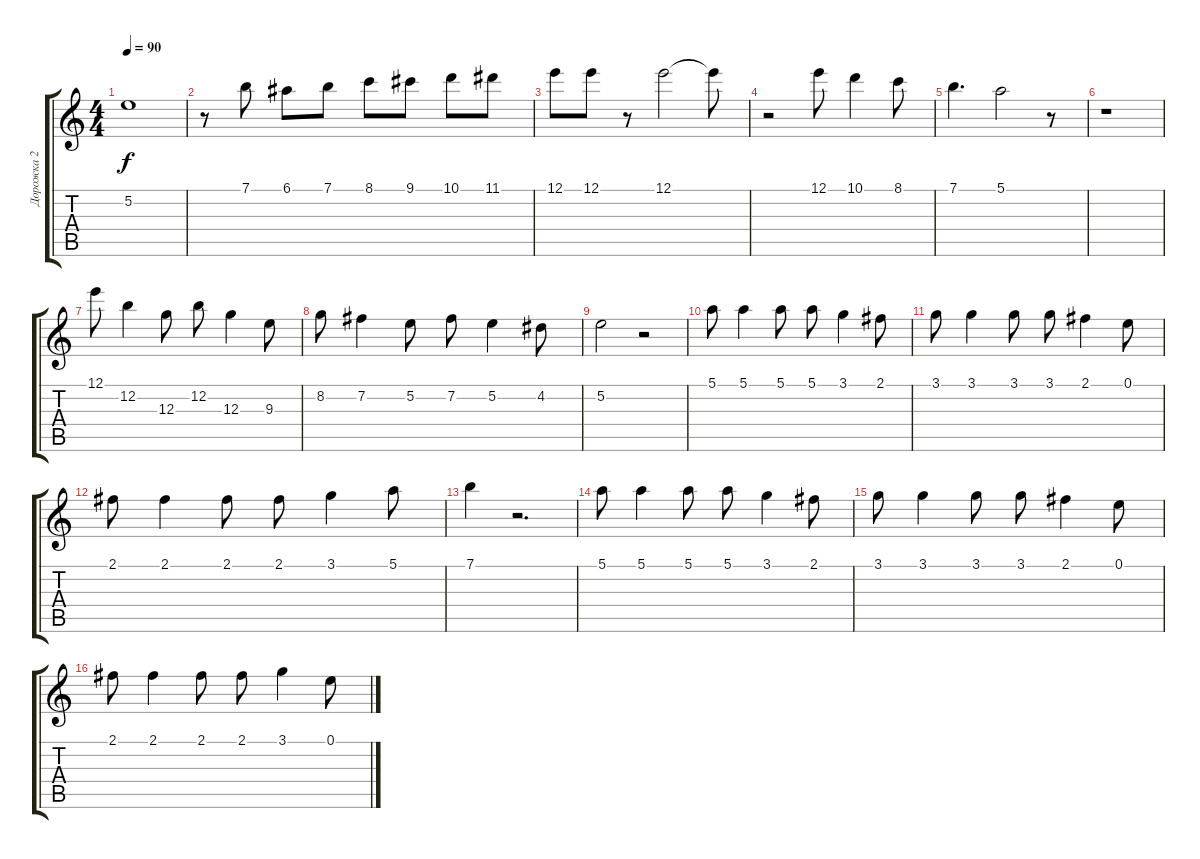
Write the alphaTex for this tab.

\track ("Дорожка 2" "Дорожка 2") {instrument acousticguitarsteel}
\staff {score tabs}
\tuning (E4 B3 G3 D3 A2 E2) {hide}
\ts (4 4)
\tempo 90
\clef g2
\ks c
5.2.1{dy f} |
r.8 7.1.8 6.1.8 7.1.8 8.1.8 9.1.8 10.1.8 11.1.8 |
12.1.8 12.1.8 r.8 12.1.2 12.1{t}.8 |
r.2 12.1.8 10.1.4 8.1.8 |
7.1.4{d} 5.1.2 r.8 |
r.1 |
12.1.8 12.2.4 12.3.8 12.2.8 12.3.4 9.3.8 |
8.2.8 7.2.4 5.2.8 7.2.8 5.2.4 4.2.8 |
5.2.2 r.2 |
5.1.8 5.1.4 5.1.8 5.1.8 3.1.4 2.1.8 |
3.1.8 3.1.4 3.1.8 3.1.8 2.1.4 0.1.8 |
2.1.8 2.1.4 2.1.8 2.1.8 3.1.4 5.1.8 |
7.1.4 r.2{d} |
5.1.8 5.1.4 5.1.8 5.1.8 3.1.4 2.1.8 |
3.1.8 3.1.4 3.1.8 3.1.8 2.1.4 0.1.8 |
2.1.8 2.1.4 2.1.8 2.1.8 3.1.4 0.1.8
